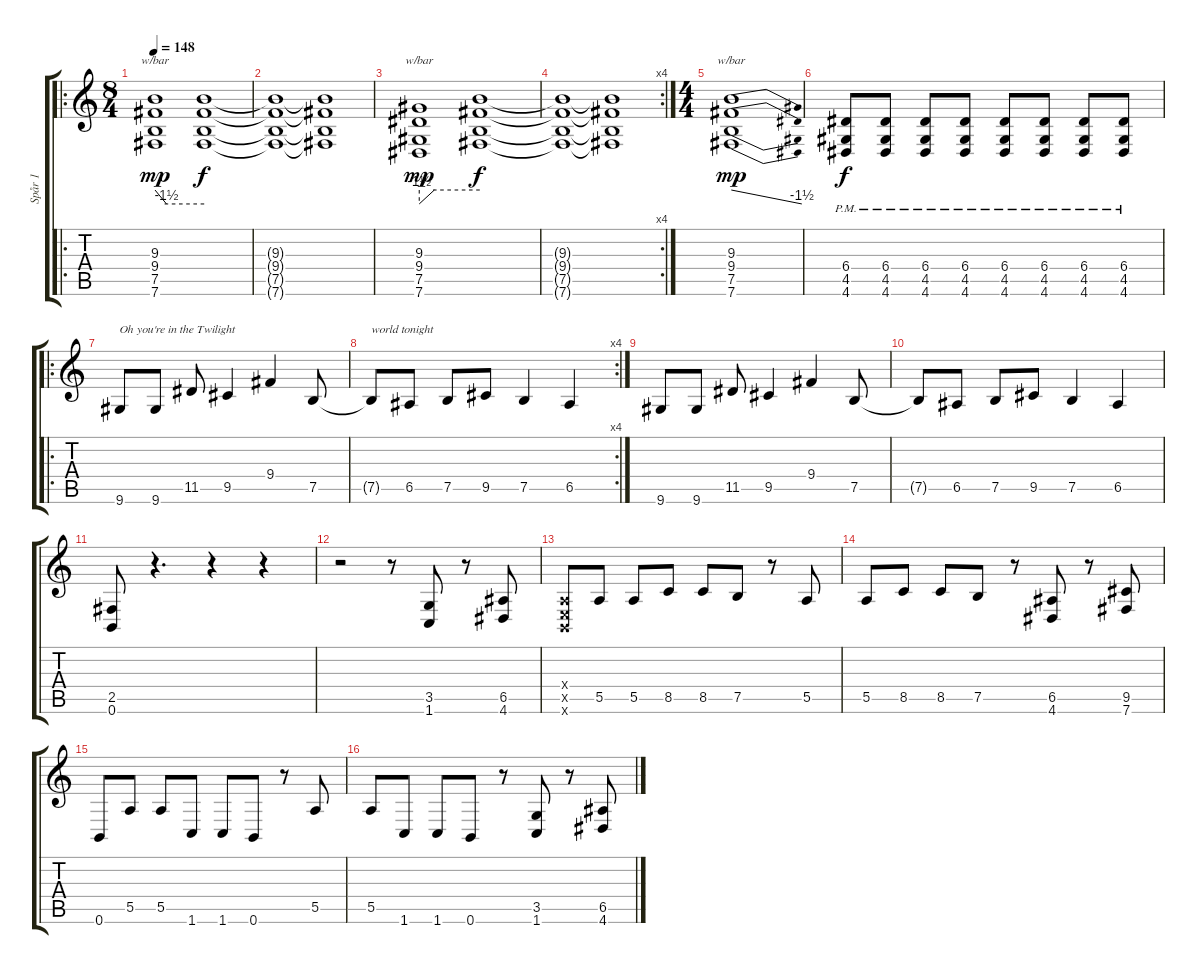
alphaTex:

\track ("Spår 1" "Spår 1") {instrument distortionguitar}
\staff {score tabs}
\tuning (B3 Gb3 D3 A2 E2 B1) {hide}
\ro
\ts (8 4)
\tempo 148
\clef g2
\ks c
(9.3 9.4 7.5 7.6).1{tbe (custom default 0 0 14 -6 60 -6) dy mp instrument pad8sweep} (9.3{t} 9.4{t} 7.5{t} 7.6{t}).1{dy f} |
(9.3{t} 9.4{t} 7.5{t} 7.6{t}).1 (9.3{t} 9.4{t} 7.5{t} 7.6{t}).1 |
(9.3 9.4 7.5 7.6).1{tbe (custom default 0 -6 15 0 60 0) dy mp instrument pad8sweep} (9.3{t} 9.4{t} 7.5{t} 7.6{t}).1{dy f} |
\rc 4
(9.3{t} 9.4{t} 7.5{t} 7.6{t}).1 (9.3{t} 9.4{t} 7.5{t} 7.6{t}).1 |
\ts (4 4)
(9.3 9.4 7.5 7.6).1{tbe (dive default 0 0 60 -6) dy mp instrument pad8sweep} |
(6.4 4.5 4.6{pm}).8{dy f instrument distortionguitar} (6.4 4.5 4.6{pm}).8 (6.4 4.5 4.6{pm}).8 (6.4 4.5 4.6{pm}).8 (6.4 4.5 4.6{pm}).8 (6.4 4.5 4.6{pm}).8 (6.4 4.5 4.6{pm}).8 (6.4 4.5 4.6{pm}).8 |
\ro
9.6.8{txt "Oh you're in the Twilight "} 9.6.8 11.5.8 9.5.4 9.4.4 7.5.8 |
\rc 4
7.5{t}.8{txt "world tonight"} 6.5.8 7.5.8 9.5.8 7.5.4 6.5.4 |
9.6.8 9.6.8 11.5.8 9.5.4 9.4.4 7.5.8 |
7.5{t}.8 6.5.8 7.5.8 9.5.8 7.5.4 6.5.4 |
(2.5 0.6).8 r.4{d} r.4 r.4 |
r.2 r.8 (3.5 1.6).8 r.8 (6.5 4.6).8 |
(0.4{x} 0.5{x} 0.6{x}).8 5.5.8 5.5.8 8.5.8 8.5.8 7.5.8 r.8 5.5.8 |
5.5.8 8.5.8 8.5.8 7.5.8 r.8 (6.5 4.6).8 r.8 (9.5 7.6).8 |
0.6.8 5.5.8 5.5.8 1.6.8 1.6.8 0.6.8 r.8 5.5.8 |
5.5.8 1.6.8 1.6.8 0.6.8 r.8 (3.5 1.6).8 r.8 (6.5 4.6).8
